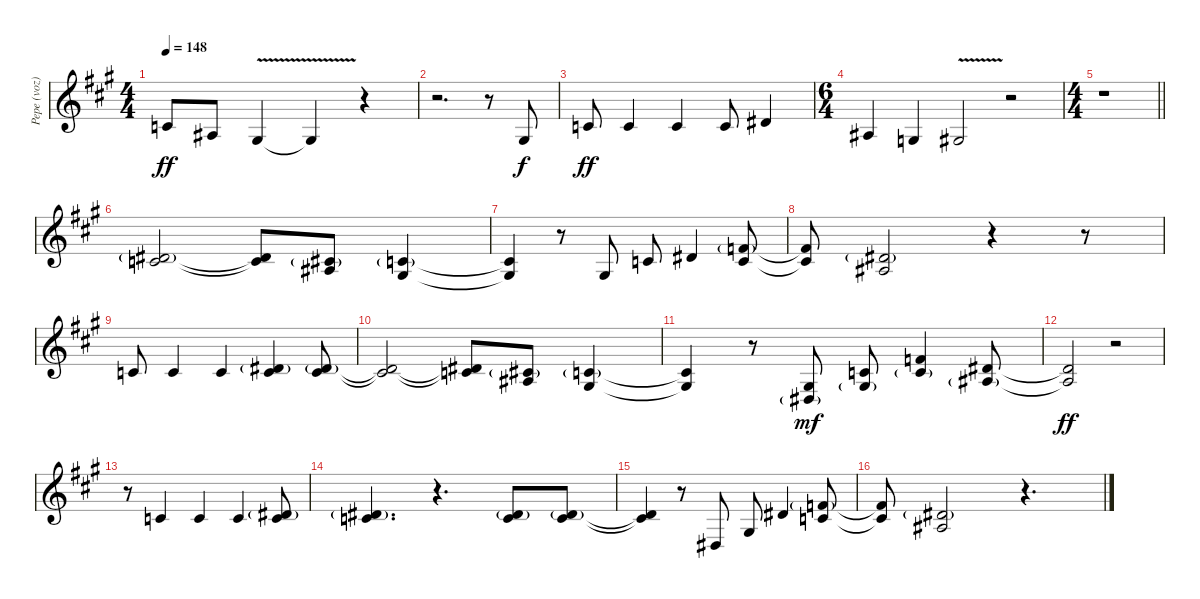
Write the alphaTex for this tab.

\track ("Pepe (voz)" "Pepe (voz)") {instrument tenorsax}
\staff {score}
\tuning (Eb4 Bb3 Gb3 Db3 Ab2 Eb2) {hide}
\ts (4 4)
\tempo 148
\clef g2
\ks a
2.2.8{dy ff} 0.2.8 2.3{v}.4 2.3{t}.4 r.4 |
r.2{d} r.8 2.3.8{dy f} |
2.2.8{dy ff} 2.2.4 2.2.4 2.2.8 0.1.4 |
\ts (6 4)
0.2.4 1.3.4 2.3{v}.2 r.2 |
\ts (4 4)
\barLineRight lightlight
r.1 |
(0.1{g} 2.2).2 (0.1{t} 2.2{t}).8 (3.2{g} 4.3).8 (2.2{g} 2.3).4 |
(2.2{t} 2.3{t}).4 r.8 2.3.8 6.3.8 5.2.4 (2.1{g} 2.2).8 |
(2.1{t} 2.2{t}).8 (0.1{g} 4.3).2 r.4 r.8 |
2.2.8 2.2.4 2.2.4 (0.1{g} 2.2).4 (0.1{g} 2.2).8 |
(0.1{t} 2.2{t}).2 (0.1{t} 2.2{t}).8 (3.2{g} 4.3).8 (2.2{g} 2.3).4 |
(2.2{t} 2.3{t}).4 r.8 (2.3 2.4{g}).8{dy mf} (2.2 2.3{g}).8 (2.1 2.2{g}).4 (0.1 0.2{g}).8 |
(0.1{t} 0.2{t}).2{dy ff} r.2 |
r.8 2.2.4 2.2.4 2.2.4 (0.1{g} 2.2).8 |
(0.1{g} 2.2).4{d} r.4{d} (0.1{g} 2.2).8 (0.1{g} 2.2).8 |
(0.1{t} 2.2{t}).4 r.8 2.4.8 2.3.8 5.2.4 (2.1{g} 2.2).8 |
(2.1{t} 2.2{t}).8 (0.1{g} 0.2).2 r.4{d}
